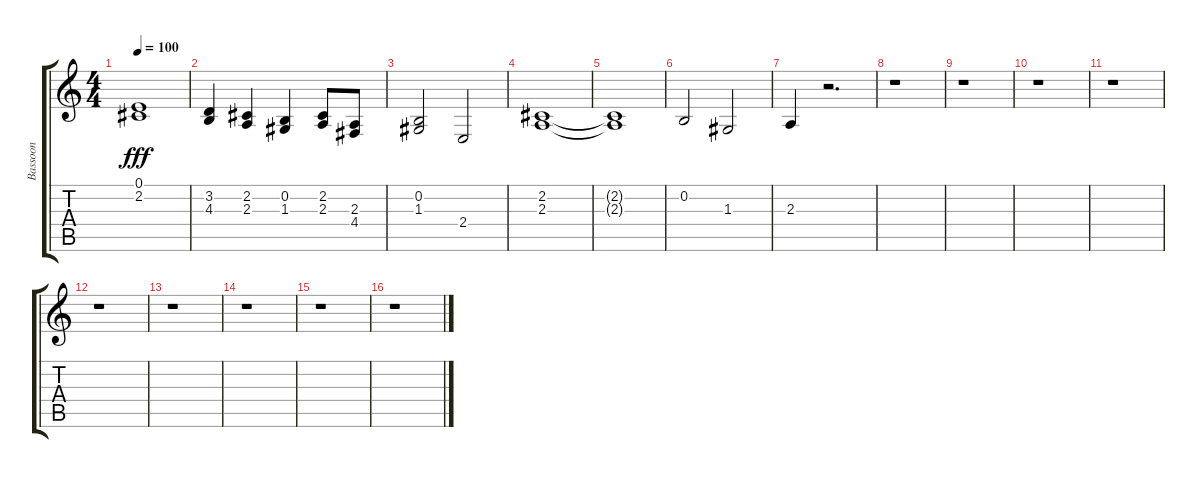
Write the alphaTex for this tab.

\track ("Bassoon" "Bassoon") {instrument bassoon}
\staff {score tabs}
\tuning (E4 B3 G3 D3 A2 E2) {hide}
\ts (4 4)
\tempo 100
\clef g2
\ks c
(0.1 2.2).1{dy fff} |
(3.2 4.3).4 (2.2 2.3).4 (0.2 1.3).4 (2.2 2.3).8 (2.3 4.4).8 |
(0.2 1.3).2 2.4.2 |
(2.2 2.3).1 |
(2.2{t} 2.3{t}).1 |
0.2.2 1.3.2 |
2.3.4 r.2{d} |
r.1 |
r.1 |
r.1 |
r.1 |
r.1 |
r.1 |
r.1 |
r.1 |
r.1
